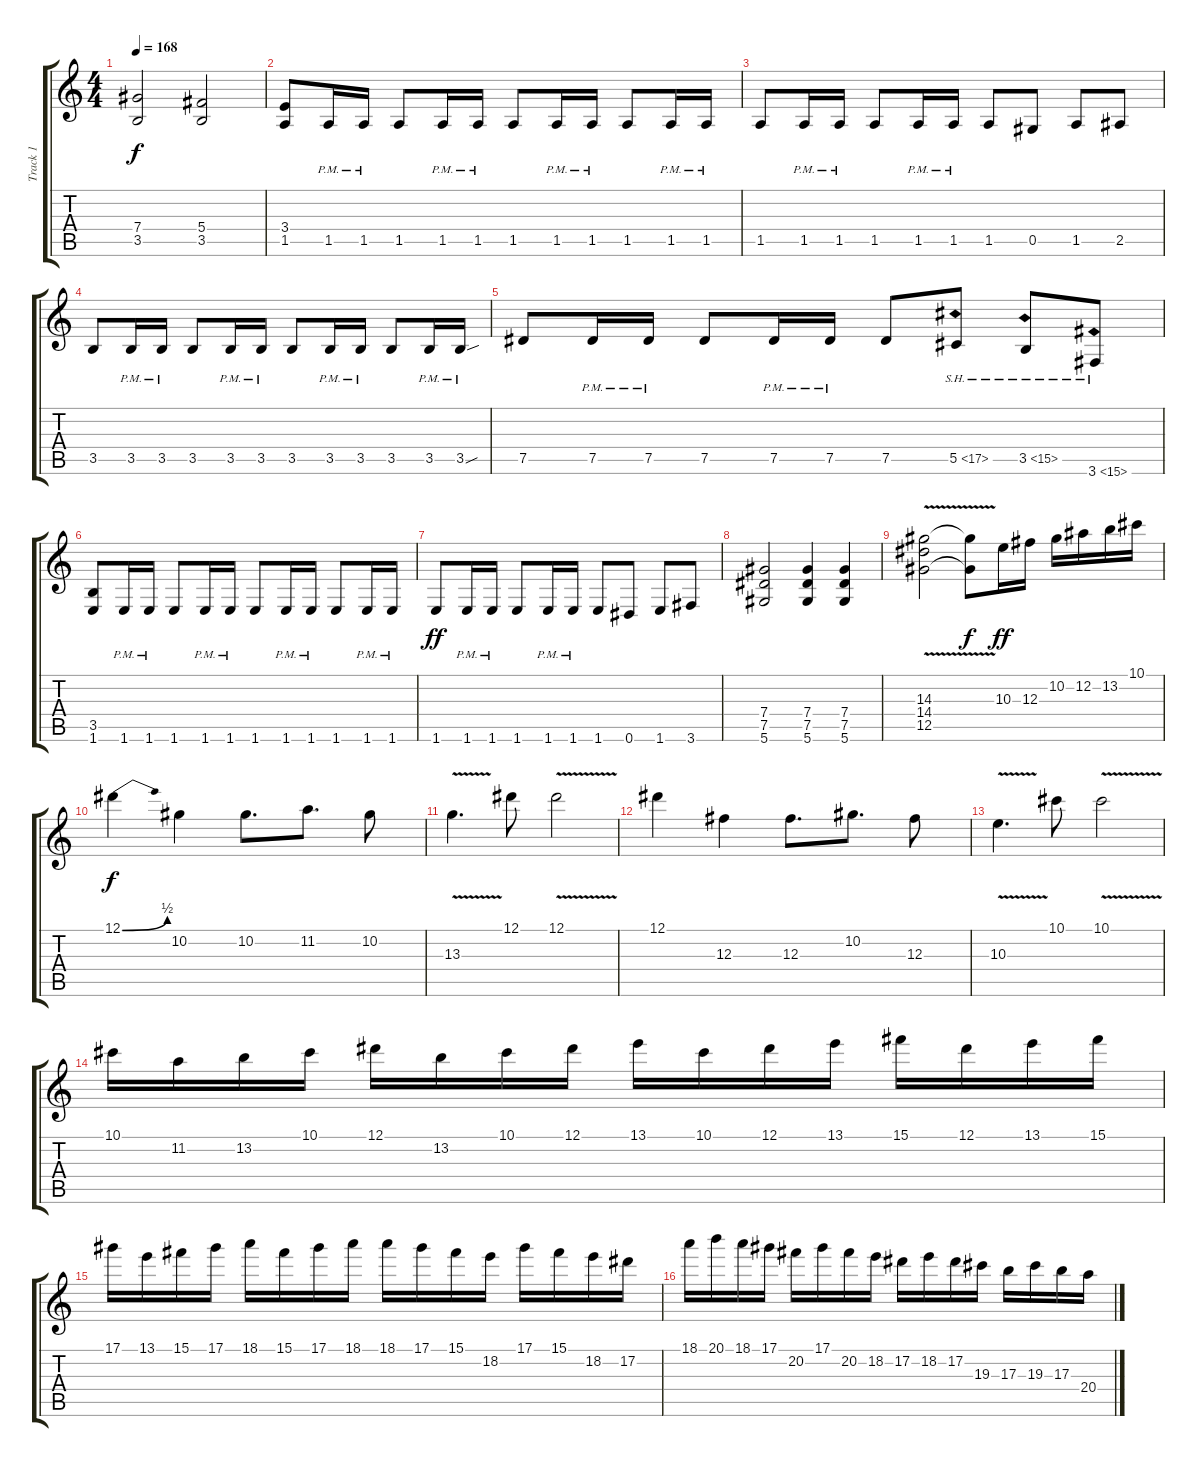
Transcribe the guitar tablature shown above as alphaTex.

\track ("Track 1" "Track 1") {instrument overdrivenguitar}
\staff {score tabs}
\tuning (Eb4 Bb3 Gb3 Db3 Ab2 Eb2) {hide}
\ts (4 4)
\tempo 168
\clef g2
\ks c
(7.4 3.5).2{dy f} (5.4 3.5).2 |
(3.4 1.5).8 1.5{pm}.16 1.5{pm}.16 1.5.8 1.5{pm}.16 1.5{pm}.16 1.5.8 1.5{pm}.16 1.5{pm}.16 1.5.8 1.5{pm}.16 1.5{pm}.16 |
1.5.8 1.5{pm}.16 1.5{pm}.16 1.5.8 1.5{pm}.16 1.5{pm}.16 1.5.8 0.5.8 1.5.8 2.5.8 |
3.5.8 3.5{pm}.16 3.5{pm}.16 3.5.8 3.5{pm}.16 3.5{pm}.16 3.5.8 3.5{pm}.16 3.5{pm}.16 3.5.8 3.5{pm}.16 3.5{sou pm}.16 |
7.5.8 7.5{pm}.16 7.5{pm}.16 7.5.8 7.5{pm}.16 7.5{pm}.16 7.5.8 5.5{sh 12}.8 3.5{sh 12}.8 3.6{sh 12}.8 |
(3.5 1.6).8 1.6{pm}.16 1.6{pm}.16 1.6.8 1.6{pm}.16 1.6{pm}.16 1.6.8 1.6{pm}.16 1.6{pm}.16 1.6.8 1.6{pm}.16 1.6{pm}.16 |
1.6.8{dy ff} 1.6{pm}.16 1.6{pm}.16 1.6.8 1.6{pm}.16 1.6{pm}.16 1.6.8 0.6.8 1.6.8 3.6.8 |
(7.4 7.5 5.6).2 (7.4 7.5 5.6).4 (7.4 7.5 5.6).4 |
(14.3 14.4{v} 12.5{v}).2 (14.3{t} 12.5{t}).8{dy f} 10.3.16{dy ff} 12.3.16 10.2.16 12.2.16 13.2.16 10.1.16 |
12.1{be (bend 0 0 60 2)}.4{dy f} 10.2.4 10.2.8{d} 11.2.8{d} 10.2.8 |
13.3{v}.4{d} 12.1.8 12.1{v}.2 |
12.1.4 12.3.4 12.3.8{d} 10.2.8{d} 12.3.8 |
10.3{v}.4{d} 10.1.8 10.1{v}.2 |
10.1.16 11.2.16 13.2.16 10.1.16 12.1.16 13.2.16 10.1.16 12.1.16 13.1.16 10.1.16 12.1.16 13.1.16 15.1.16 12.1.16 13.1.16 15.1.16 |
17.1.16 13.1.16 15.1.16 17.1.16 18.1.16 15.1.16 17.1.16 18.1.16 18.1.16 17.1.16 15.1.16 18.2.16 17.1.16 15.1.16 18.2.16 17.2.16 |
18.1.16 20.1.16 18.1.16 17.1.16 20.2.16 17.1.16 20.2.16 18.2.16 17.2.16 18.2.16 17.2.16 19.3.16 17.3.16 19.3.16 17.3.16 20.4.16
